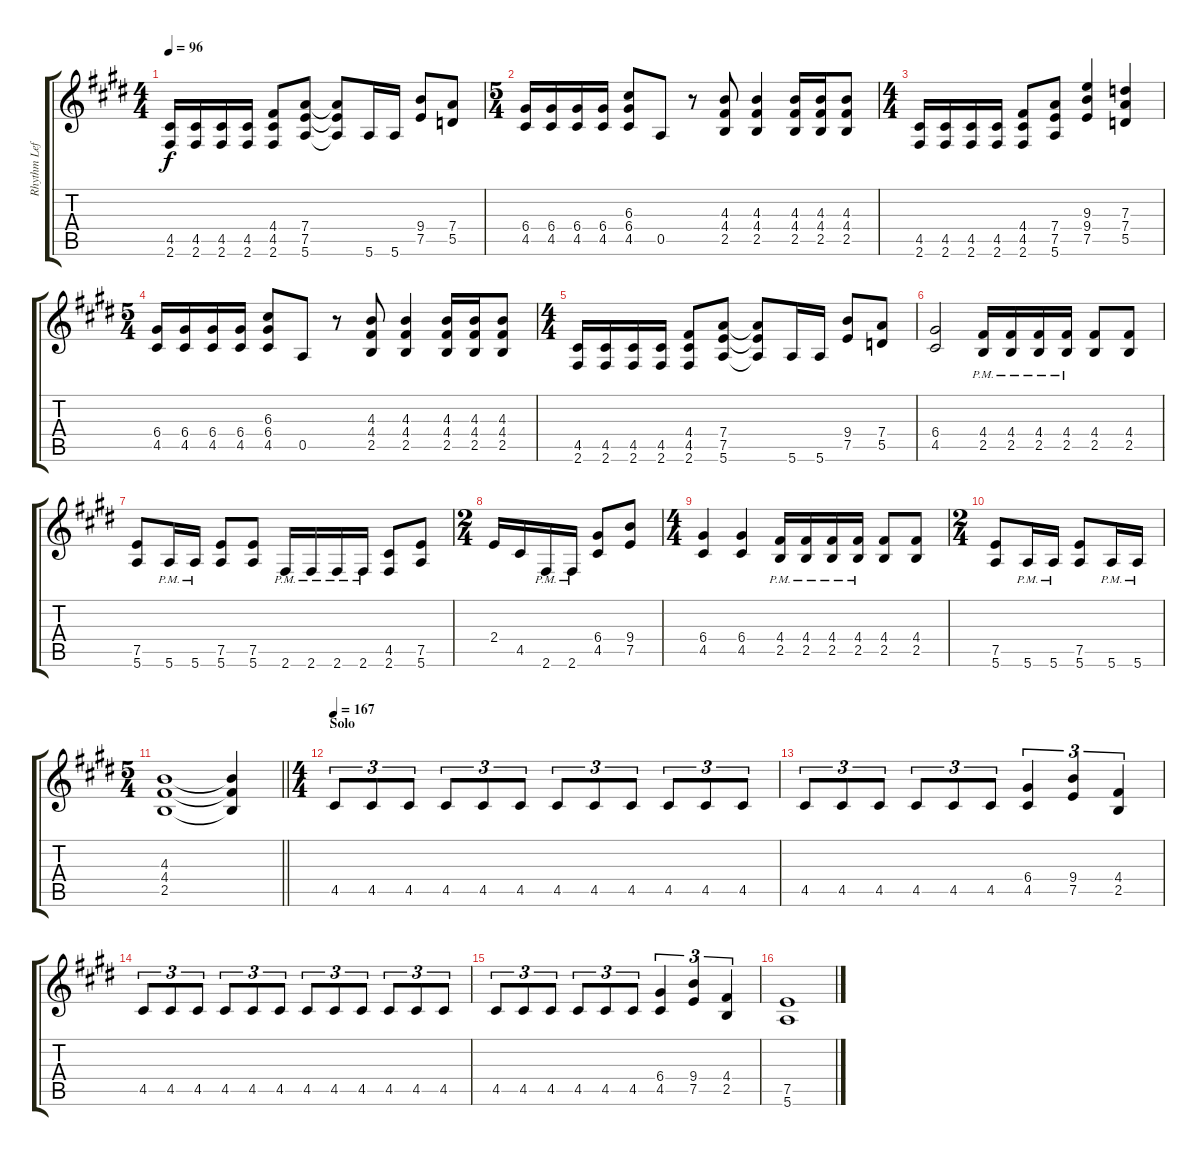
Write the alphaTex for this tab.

\track ("Rhythm Left" "Rhythm Lef") {instrument distortionguitar}
\staff {score tabs}
\tuning (E4 B3 G3 D3 A2 E2) {hide}
\ts (4 4)
\tempo 96
\clef g2
\ks e
(4.5 2.6).16{dy f} (4.5 2.6).16 (4.5 2.6).16 (4.5 2.6).16 (4.4 4.5 2.6).8 (7.4 7.5 5.6).8 (7.4{t} 7.5{t} 5.6{t}).8 5.6.16 5.6.16 (9.4 7.5).8 (7.4 5.5).8 |
\ts (5 4)
(6.4 4.5).16 (6.4 4.5).16 (6.4 4.5).16 (6.4 4.5).16 (6.3 6.4 4.5).8 0.5.8 r.8 (4.3 4.4 2.5).8 (4.3 4.4 2.5).4 (4.3 4.4 2.5).16 (4.3 4.4 2.5).16 (4.3 4.4 2.5).8 |
\ts (4 4)
(4.5 2.6).16 (4.5 2.6).16 (4.5 2.6).16 (4.5 2.6).16 (4.4 4.5 2.6).8 (7.4 7.5 5.6).8 (9.3 9.4 7.5).4 (7.3 7.4 5.5).4 |
\ts (5 4)
(6.4 4.5).16 (6.4 4.5).16 (6.4 4.5).16 (6.4 4.5).16 (6.3 6.4 4.5).8 0.5.8 r.8 (4.3 4.4 2.5).8 (4.3 4.4 2.5).4 (4.3 4.4 2.5).16 (4.3 4.4 2.5).16 (4.3 4.4 2.5).8 |
\ts (4 4)
(4.5 2.6).16 (4.5 2.6).16 (4.5 2.6).16 (4.5 2.6).16 (4.4 4.5 2.6).8 (7.4 7.5 5.6).8 (7.4{t} 7.5{t} 5.6{t}).8 5.6.16 5.6.16 (9.4 7.5).8 (7.4 5.5).8 |
(6.4 4.5).2 (4.4{pm} 2.5{pm}).16 (4.4{pm} 2.5{pm}).16 (4.4{pm} 2.5{pm}).16 (4.4{pm} 2.5{pm}).16 (4.4 2.5).8 (4.4 2.5).8 |
(7.5 5.6).8 5.6{pm}.16 5.6{pm}.16 (7.5 5.6).8 (7.5 5.6).8 2.6{pm}.16 2.6{pm}.16 2.6{pm}.16 2.6{pm}.16 (4.5 2.6).8 (7.5 5.6).8 |
\ts (2 4)
2.4.16 4.5.16 2.6{pm}.16 2.6{pm}.16 (6.4 4.5).8 (9.4 7.5).8 |
\ts (4 4)
(6.4 4.5).4 (6.4 4.5).4 (4.4{pm} 2.5{pm}).16 (4.4{pm} 2.5{pm}).16 (4.4{pm} 2.5{pm}).16 (4.4{pm} 2.5{pm}).16 (4.4 2.5).8 (4.4 2.5).8 |
\ts (2 4)
(7.5 5.6).8 5.6{pm}.16 5.6{pm}.16 (7.5 5.6).8 5.6{pm}.16 5.6{pm}.16 |
\ts (5 4)
\barLineRight lightlight
(4.3 4.4 2.5).1 (4.3{t} 4.4{t} 2.5{t}).4 |
\ts (4 4)
\section ("" "Solo")
\tempo 167
4.5.8{tu (3 2)} 4.5.8{tu (3 2)} 4.5.8{tu (3 2)} 4.5.8{tu (3 2)} 4.5.8{tu (3 2)} 4.5.8{tu (3 2)} 4.5.8{tu (3 2)} 4.5.8{tu (3 2)} 4.5.8{tu (3 2)} 4.5.8{tu (3 2)} 4.5.8{tu (3 2)} 4.5.8{tu (3 2)} |
4.5.8{tu (3 2)} 4.5.8{tu (3 2)} 4.5.8{tu (3 2)} 4.5.8{tu (3 2)} 4.5.8{tu (3 2)} 4.5.8{tu (3 2)} (6.4 4.5).4{tu (3 2)} (9.4 7.5).4{tu (3 2)} (4.4 2.5).4{tu (3 2)} |
4.5.8{tu (3 2)} 4.5.8{tu (3 2)} 4.5.8{tu (3 2)} 4.5.8{tu (3 2)} 4.5.8{tu (3 2)} 4.5.8{tu (3 2)} 4.5.8{tu (3 2)} 4.5.8{tu (3 2)} 4.5.8{tu (3 2)} 4.5.8{tu (3 2)} 4.5.8{tu (3 2)} 4.5.8{tu (3 2)} |
4.5.8{tu (3 2)} 4.5.8{tu (3 2)} 4.5.8{tu (3 2)} 4.5.8{tu (3 2)} 4.5.8{tu (3 2)} 4.5.8{tu (3 2)} (6.4 4.5).4{tu (3 2)} (9.4 7.5).4{tu (3 2)} (4.4 2.5).4{tu (3 2)} |
(7.5 5.6).1
